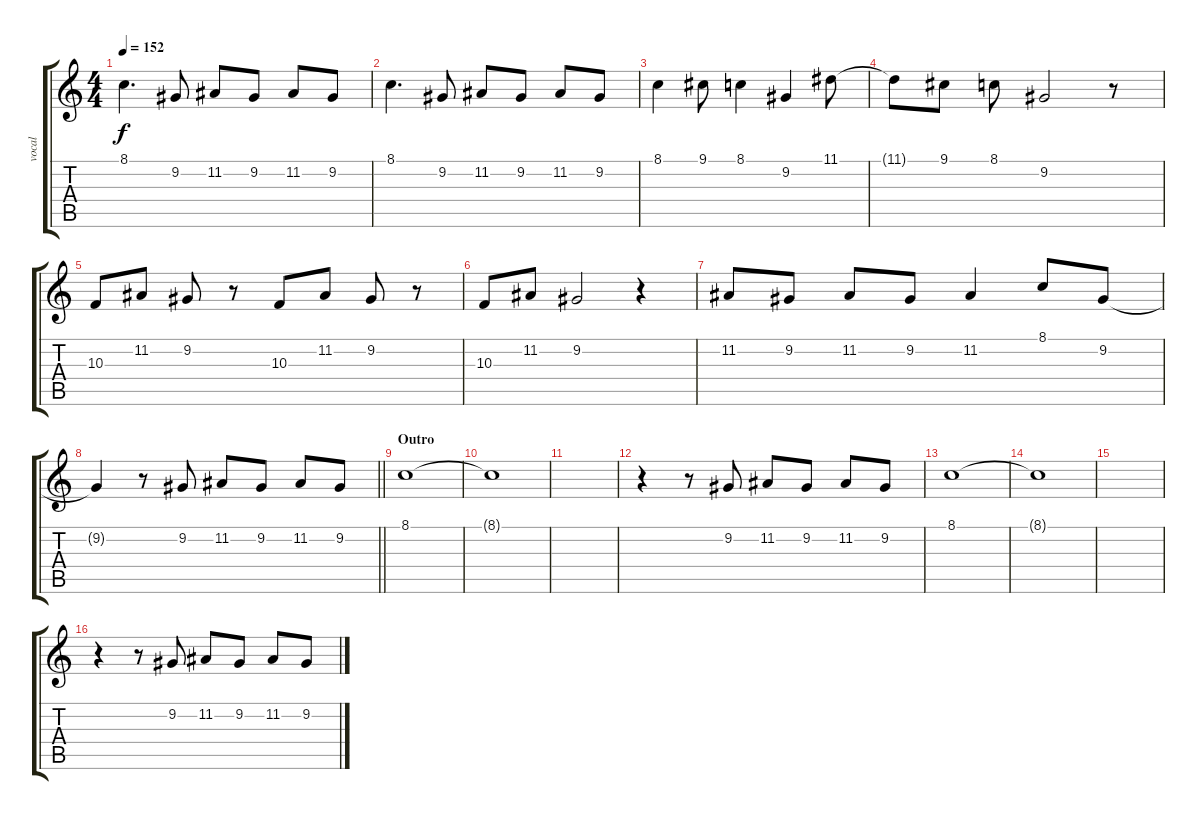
\track ("vocal" "vocal") {instrument lead1square}
\staff {score tabs}
\tuning (E4 B3 G3 D3 A2 E2) {hide}
\ts (4 4)
\tempo 152
\clef g2
\ks c
8.1.4{d dy f} 9.2.8 11.2.8 9.2.8 11.2.8 9.2.8 |
8.1.4{d} 9.2.8 11.2.8 9.2.8 11.2.8 9.2.8 |
8.1.4 9.1.8 8.1.4 9.2.4 11.1.8 |
11.1{t}.8 9.1.8 8.1.8 9.2.2 r.8 |
10.3.8 11.2.8 9.2.8 r.8 10.3.8 11.2.8 9.2.8 r.8 |
10.3.8 11.2.8 9.2.2 r.4 |
11.2.8 9.2.8 11.2.8 9.2.8 11.2.4 8.1.8 9.2.8 |
\barLineRight lightlight
9.2{t}.4 r.8 9.2.8 11.2.8 9.2.8 11.2.8 9.2.8 |
\section ("" "Outro")
8.1.1 |
8.1{t}.1 |
|
r.4 r.8 9.2.8 11.2.8 9.2.8 11.2.8 9.2.8 |
8.1.1 |
8.1{t}.1 |
|
r.4 r.8 9.2.8 11.2.8 9.2.8 11.2.8 9.2.8
